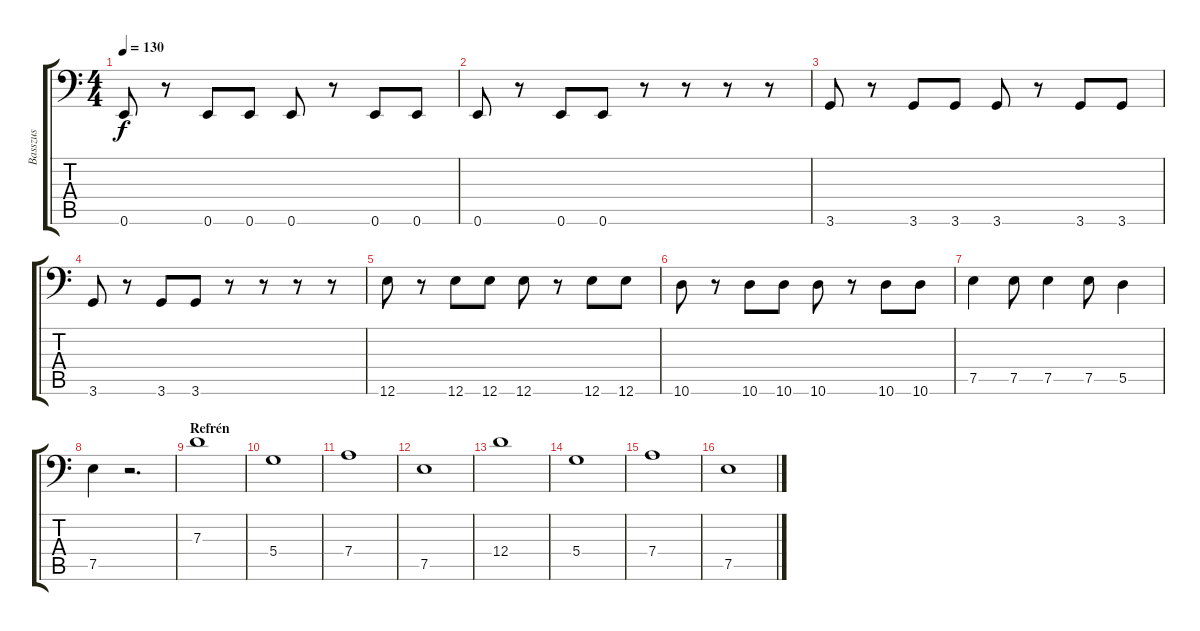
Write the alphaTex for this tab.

\track ("Basszus" "Basszus") {instrument electricbasspick}
\staff {score tabs}
\tuning (E3 B2 G2 D2 A1 E1) {hide}
\ts (4 4)
\tempo 130
\clef f4
\ks c
0.6.8{dy f} r.8 0.6.8 0.6.8 0.6.8 r.8 0.6.8 0.6.8 |
0.6.8 r.8 0.6.8 0.6.8 r.8 r.8 r.8 r.8 |
3.6.8 r.8 3.6.8 3.6.8 3.6.8 r.8 3.6.8 3.6.8 |
3.6.8 r.8 3.6.8 3.6.8 r.8 r.8 r.8 r.8 |
12.6.8 r.8 12.6.8 12.6.8 12.6.8 r.8 12.6.8 12.6.8 |
10.6.8 r.8 10.6.8 10.6.8 10.6.8 r.8 10.6.8 10.6.8 |
7.5.4 7.5.8 7.5.4 7.5.8 5.5.4 |
7.5.4 r.2{d} |
\section ("" "Refrén")
7.3.1 |
5.4.1 |
7.4.1 |
7.5.1 |
12.4.1 |
5.4.1 |
7.4.1 |
7.5.1
